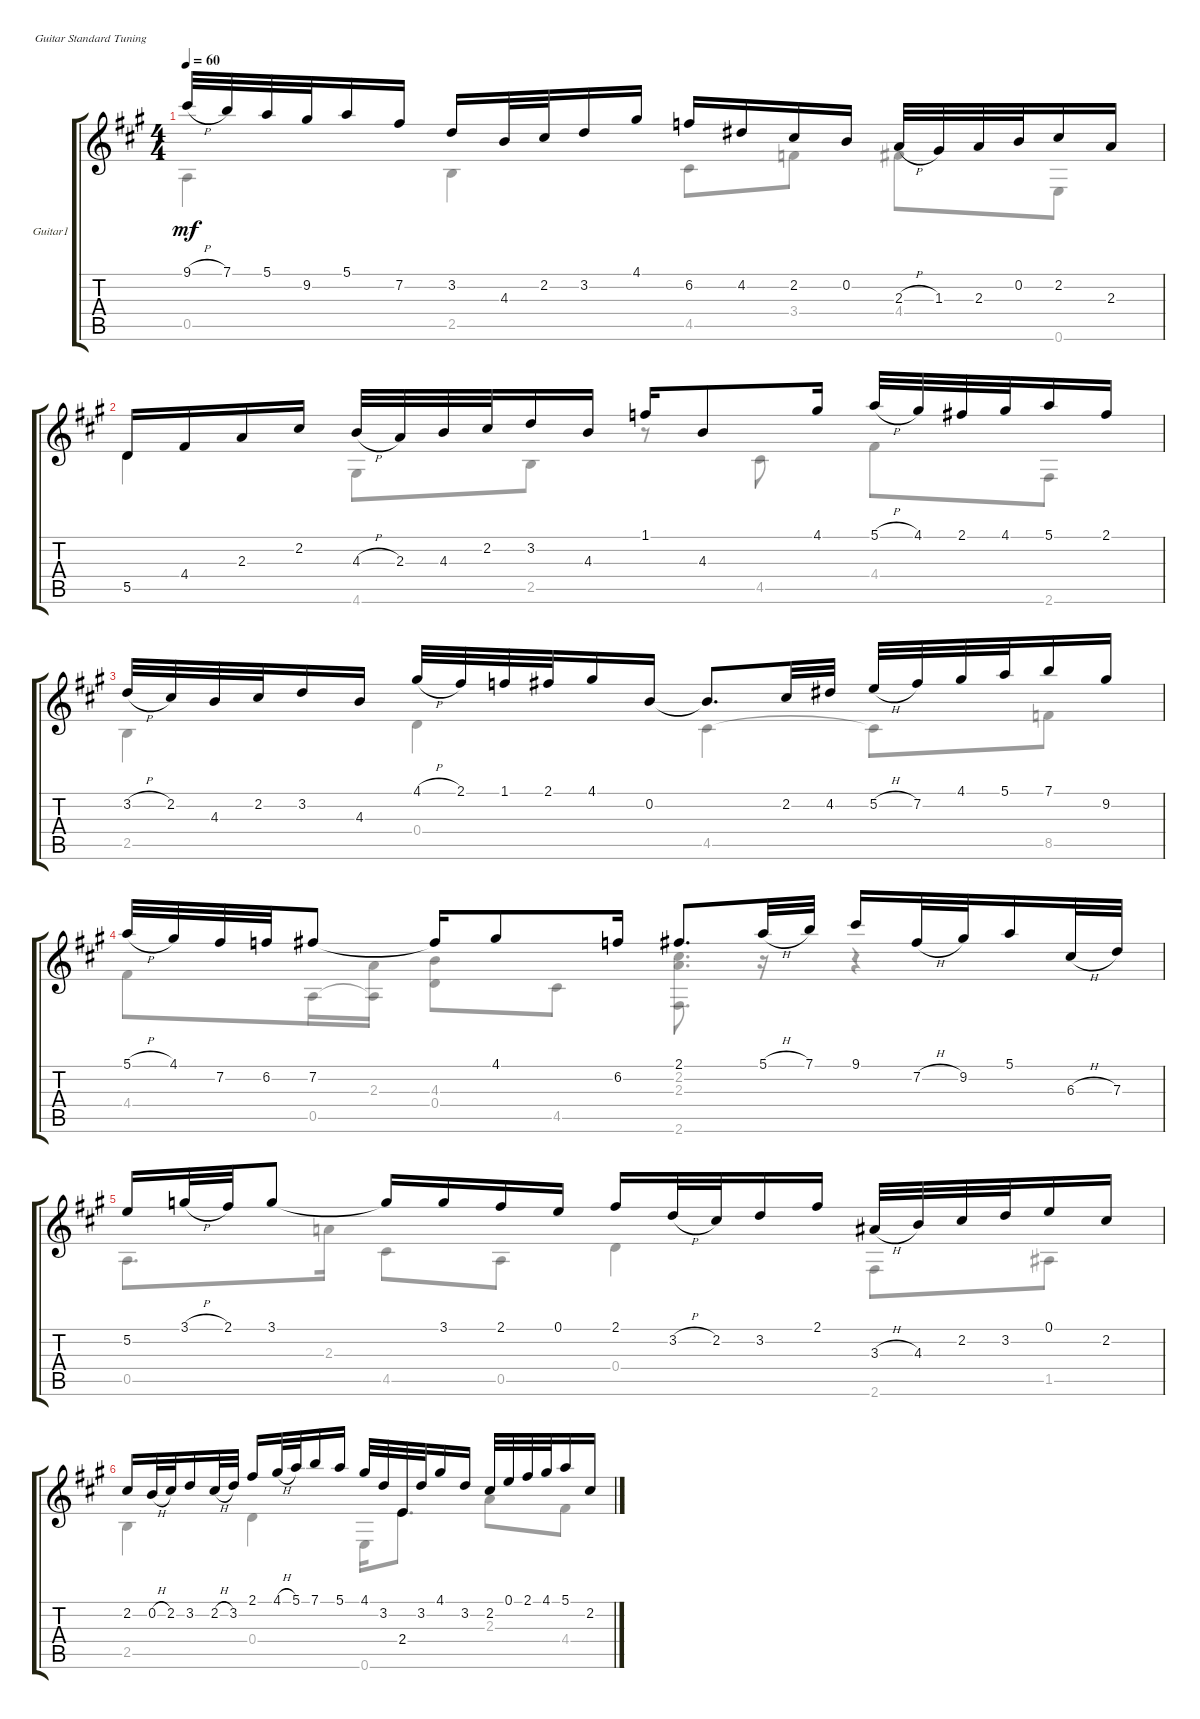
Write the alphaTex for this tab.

\bracketExtendMode groupsimilarinstruments
\firstSystemTrackNameOrientation horizontal
\otherSystemsTrackNameOrientation horizontal
\track ("Guitar1" "Guitar1") {instrument acousticguitarnylon}
\staff {score tabs}
\tuning (E4 B3 G3 D3 A2 E2)
\voice
\ts (4 4)
\tempo 60
\clef g2
\ks a
9.1{h}.32{dy mf} 7.1.32 5.1.32 9.2.32 5.1.16 7.2.16 3.2.16 4.3.32 2.2.32 3.2.16 4.1.16 6.2.16 4.2.16 2.2.16 0.2.16 2.3{h}.32 1.3.32 2.3.32 0.2.32 2.2.16 2.3.16 |
5.5.16 4.4.16 2.3.16 2.2.16 4.3{h}.32 2.3.32 4.3.32 2.2.32 3.2.16 4.3.16 1.1.16 4.3.8 4.1.16 5.1{h}.32 4.1.32 2.1.32 4.1.32 5.1.16 2.1.16 |
3.2{h}.32 2.2.32 4.3.32 2.2.32 3.2.16 4.3.16 4.1{h}.32 2.1.32 1.1.32 2.1.32 4.1.16 0.2.16 0.2{t}.8{d} 2.2.32 4.2.32 5.2{h}.32 7.2.32 4.1.32 5.1.32 7.1.16 9.2.16 |
5.1{h}.32 4.1.32 7.2.32 6.2.32 7.2.8 7.2{t}.16 4.1.8 6.2.16 2.1.8{d} 5.1{h}.32 7.1.32 9.1.16 7.2{h}.32 9.2.32 5.1.16 6.3{h}.32 7.3.32 |
5.2.16 3.1{h}.32 2.1.32 3.1.8 3.1{t}.16 3.1.16 2.1.16 0.1.16 2.1.16 3.2{h}.32 2.2.32 3.2.16 2.1.16 3.3{h}.32 4.3.32 2.2.32 3.2.32 0.1.16 2.2.16 |
2.2.16 0.2{h}.32 2.2.32 3.2.16 2.2{h}.32 3.2.32 2.1.16 4.1{h}.32 5.1.32 7.1.16 5.1.16 4.1.32 3.2.32 2.4.32 3.2.32 4.1.16 3.2.16 2.2.32 0.1.32 2.1.32 4.1.32 5.1.16 2.2.16
\voice
\clef g2
\ottava regular
\simile none
\ks a
0.5.4{dy mf} 2.5.4 4.5.8 3.4.8 4.4.8 0.6.8 |
5.5.4 4.6.8 2.5.8 r.8 4.5.8 4.4.8 2.6.8 |
2.5.4 0.4.4 4.5.4 4.5{t}.8 8.5.8 |
4.4.8 0.5.16 (2.3 0.5{t}).16 (4.3 0.4).8 4.5.8 (2.2 2.3 2.6).8{d} r.16 r.4 |
0.5.8{d} 2.3.16 4.5.8 0.5.8 0.4.4 2.6.8 1.5.8 |
2.5.4 0.4.4 0.6.16 2.4.8{d} 2.3.8 4.4.8
